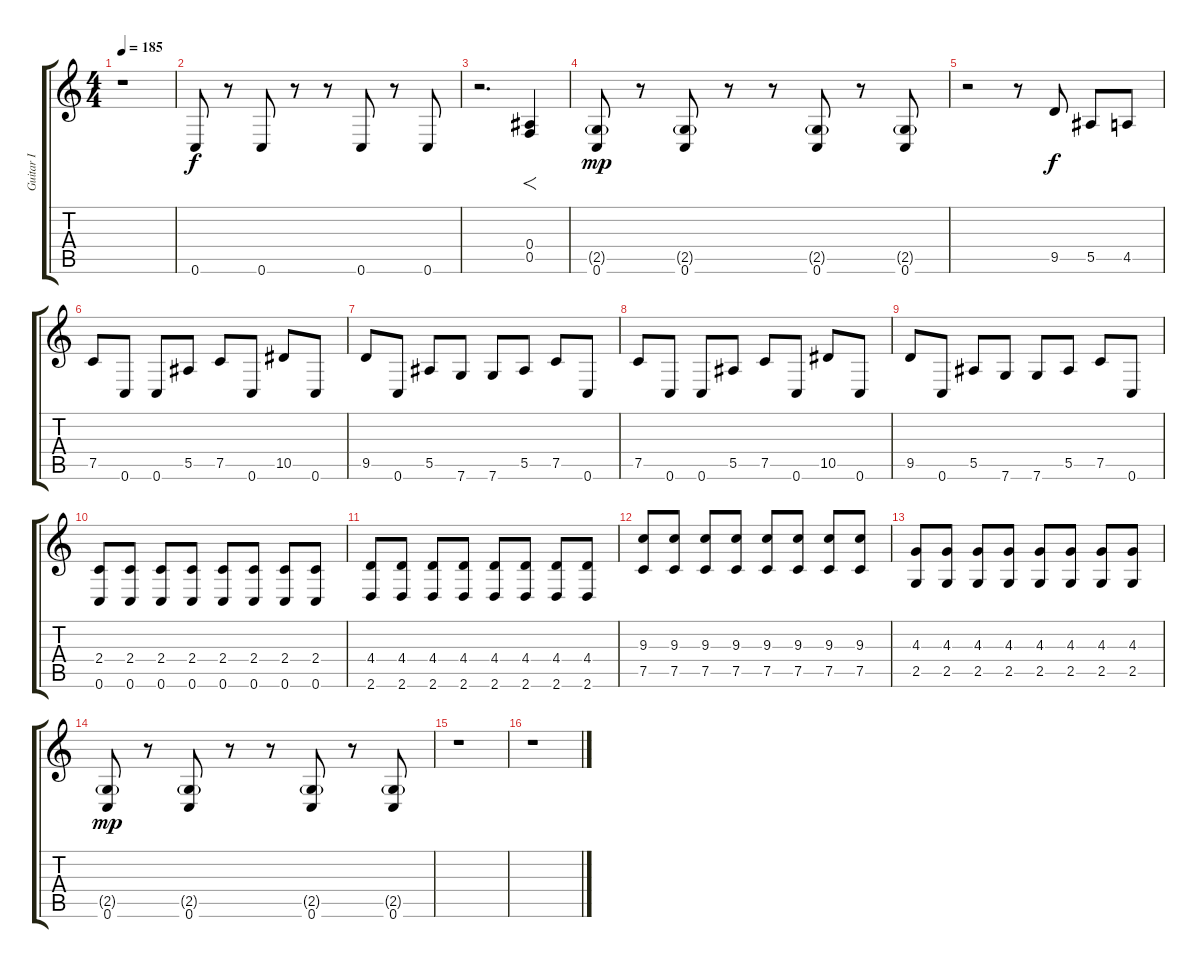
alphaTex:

\track ("Guitar I" "Guitar I") {instrument distortionguitar}
\staff {score tabs}
\tuning (C4 G3 Eb3 Bb2 F2 C2) {hide}
\ts (4 4)
\tempo 185
\clef g2
\ks c
r.1{dy mp} |
0.6.8{dy f} r.8 0.6.8 r.8 r.8 0.6.8 r.8 0.6.8 |
r.2{d} (0.4 0.5).4{f} |
(2.5{g} 0.6).8{dy mp} r.8 (2.5{g} 0.6).8 r.8 r.8 (2.5{g} 0.6).8 r.8 (2.5{g} 0.6).8 |
r.2 r.8 9.5.8{dy f} 5.5.8 4.5.8 |
7.5.8 0.6.8 0.6.8 5.5.8 7.5.8 0.6.8 10.5.8 0.6.8 |
9.5.8 0.6.8 5.5.8 7.6.8 7.6.8 5.5.8 7.5.8 0.6.8 |
7.5.8 0.6.8 0.6.8 5.5.8 7.5.8 0.6.8 10.5.8 0.6.8 |
9.5.8 0.6.8 5.5.8 7.6.8 7.6.8 5.5.8 7.5.8 0.6.8 |
(2.4 0.6).8 (2.4 0.6).8 (2.4 0.6).8 (2.4 0.6).8 (2.4 0.6).8 (2.4 0.6).8 (2.4 0.6).8 (2.4 0.6).8 |
(4.4 2.6).8 (4.4 2.6).8 (4.4 2.6).8 (4.4 2.6).8 (4.4 2.6).8 (4.4 2.6).8 (4.4 2.6).8 (4.4 2.6).8 |
(9.3 7.5).8 (9.3 7.5).8 (9.3 7.5).8 (9.3 7.5).8 (9.3 7.5).8 (9.3 7.5).8 (9.3 7.5).8 (9.3 7.5).8 |
(4.3 2.5).8 (4.3 2.5).8 (4.3 2.5).8 (4.3 2.5).8 (4.3 2.5).8 (4.3 2.5).8 (4.3 2.5).8 (4.3 2.5).8 |
(2.5{g} 0.6).8{dy mp} r.8 (2.5{g} 0.6).8 r.8 r.8 (2.5{g} 0.6).8 r.8 (2.5{g} 0.6).8 |
r.1 |
r.1
